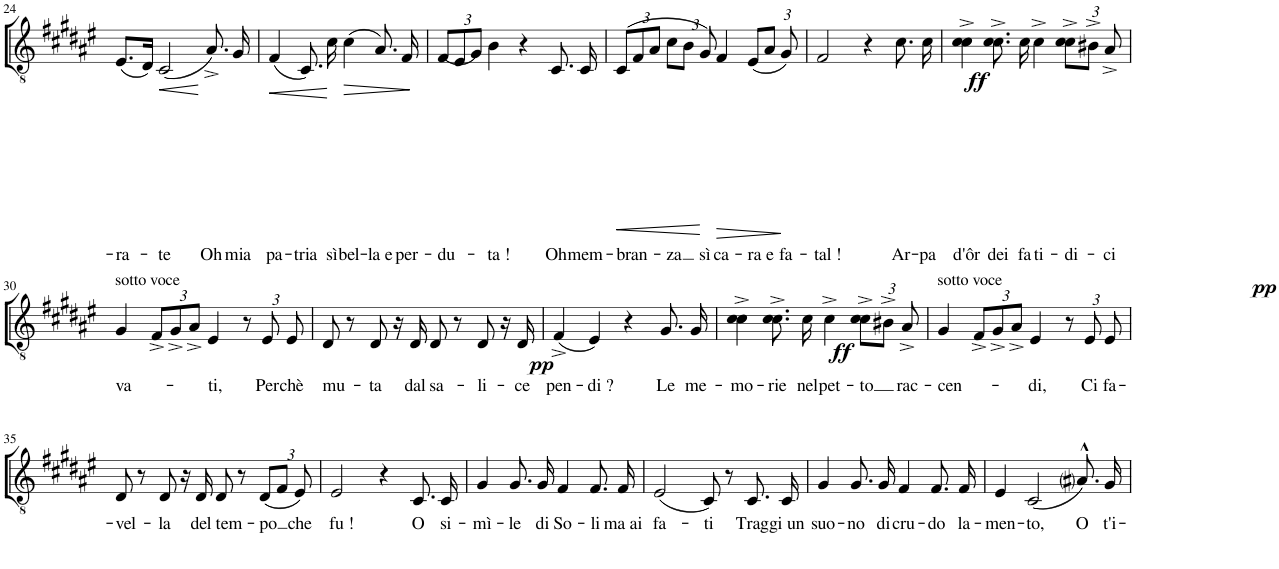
**kern	**text	**dynam
*part1	*part1	*part1
*staff1	*staff1	*staff1
*I"TII	*	*
!!LO:PB:g=z
*clefGv2	*	*
*k[f#c#g#d#a#e#]	*	*
*M4/4	*	*
*met(c)	*	*
=24	=24	=24
!	!LO:LY:b	!
(8.E#/L	-ra-	.
16D#/Jk)	.	.
!	!LO:LY:b	!LO:HP:b
(2C#/	-te	<
!	!LO:LY:b	!
8.A#^/)	Oh	[
!	!LO:LY:b	!
16G#/	mia	.
=25	=25	=25
!	!LO:LY:b	!LO:HP:b
(4F#/	pa-	<
!	!LO:LY:b	!
8.C#/)	-tria	.
!	!LO:LY:b	!
16c#\	sì	[
!	!LO:LY:b	!LO:HP:b
(4c#\	bel-	>
!	!LO:LY:b	!
8.A#/)	-la e	.
!	!LO:LY:b	!
16F#/	per-	]
=26	=26	=26
*Xbrackettup	*	*
!	!LO:LY:b	!
(12F#/L	-du-	.
12E#/	.	.
12G#/J)	.	.
!	!LO:LY:b	!
4B\	-ta !	.
4r	.	.
!	!LO:LY:b	!
8.C#/	Oh	.
!	!LO:LY:b	!
16C#/	mem-	.
=27	=27	=27
!	!LO:LY:b	!LO:HP:b
(12C#/L	-bran-	<
12F#/	.	.
12A#/J	.	.
!	!LO:LY:b	!
12c#\L	-za	.
12B\J	.	.
!	!LO:LY:b	!
12G#/)	sì	[
!	!LO:LY:b	!LO:HP:b
4F#/	ca-	>
!	!LO:LY:b	!
(12E#/L	-ra e	.
12A#/J	.	.
!	!LO:LY:b	!
12G#/)	fa-	]
=28	=28	=28
!	!LO:LY:b	!
2F#/	-tal !	.
4r	.	.
!	!LO:LY:b	!
8.c#\	Ar-	.
!	!LO:LY:b	!
16c#\	-pa	.
=29	=29	=29
!	!LO:LY:b	!LO:DY:b
4c#\^ 4c#\^ 4c#\^	d'ôr	ff
!	!LO:LY:b	!
8.c#\^ 8.c#\^	dei	.
!	!LO:LY:b	!
16c#\	fa-	.
!	!LO:LY:b	!
4c#^\	-ti-	.
!	!LO:LY:b	!
12c#\^ 12c#\^L	-di-	.
12B#X^\J	.	.
!	!LO:LY:b	!
12A#^/	-ci	.
!!LO:LB:g=z
=30	=30	=30
!LO:TX:a:t=sotto voce	!	!
!	!LO:LY:b	!
4G#/	va-	.
12F#^/L	.	.
12G#^/	.	.
12A#^/J	.	.
!	!LO:LY:b	!
4E#/	-ti,	.
!	!	!LO:DY:b
12r	.	pp
!	!LO:LY:b	!
12E#/	Per-	.
!	!LO:LY:b	!
12E#/	-chè	.
=31	=31	=31
!	!LO:LY:b	!
8D#/	mu-	.
8r	.	.
!	!LO:LY:b	!
8D#/	-ta	.
16r	.	.
!	!LO:LY:b	!
16D#/	dal	.
!	!LO:LY:b	!
8D#/	sa-	.
8r	.	.
!	!LO:LY:b	!
8D#/	-li-	.
16r	.	.
!	!LO:LY:b	!
16D#/	-ce	.
=32	=32	=32
!	!LO:LY:b	!
(4F#^/	pen-	.
!	!LO:LY:b	!
4E#/)	-di ?	.
4r	.	.
!	!LO:LY:b	!
8.G#/	Le	.
!	!LO:LY:b	!
16G#/	me-	.
=33	=33	=33
!	!LO:LY:b	!LO:DY:b
4c#\^ 4c#\^ 4c#\^	-mo-	ff
!	!LO:LY:b	!
8.c#\^ 8.c#\^	-rie	.
!	!LO:LY:b	!
16c#\	nel	.
!	!LO:LY:b	!
4c#^\	pet-	.
!	!LO:LY:b	!
12c#\^ 12c#\^L	-to	.
12B#X^\J	.	.
!	!LO:LY:b	!
12A#^/	rac-	.
=34	=34	=34
!LO:TX:a:t=sotto voce	!	!
!	!LO:LY:b	!
4G#/	-cen-	.
12F#^/L	.	.
12G#^/	.	.
12A#^/J	.	.
!	!LO:LY:b	!
4E#/	-di,	.
!	!	!LO:DY:b
12r	.	pp
!	!LO:LY:b	!
12E#/	Ci	.
!	!LO:LY:b	!
12E#/	fa-	.
!!LO:LB:g=z
=35	=35	=35
!	!LO:LY:b	!
8D#/	-vel-	.
8r	.	.
!	!LO:LY:b	!
8D#/	-la	.
16r	.	.
!	!LO:LY:b	!
16D#/	del	.
!	!LO:LY:b	!
8D#/	tem-	.
8r	.	.
!	!LO:LY:b	!
(12D#/L	-po	.
12F#/J	.	.
!	!LO:LY:b	!
12E#/)	che	.
=36	=36	=36
!	!LO:LY:b	!
2E#/	fu !	.
4r	.	.
!	!LO:LY:b	!
8.C#/	O	.
!	!LO:LY:b	!
16C#/	si-	.
=37	=37	=37
!	!LO:LY:b	!
4G#/	-mì-	.
!	!LO:LY:b	!
8.G#/	-le	.
!	!LO:LY:b	!
16G#/	di	.
!	!LO:LY:b	!
4F#/	So-	.
!	!LO:LY:b	!
8.F#/	-li-	.
!	!LO:LY:b	!
16F#/	-ma ai	.
=38	=38	=38
!	!LO:LY:b	!
(2E#/	fa-	.
!	!LO:LY:b	!
8C#/)	-ti	.
8r	.	.
!	!LO:LY:b	!
8.C#/	Trag-	.
!	!LO:LY:b	!
16C#/	-gi un	.
=39	=39	=39
!	!LO:LY:b	!
4G#/	suo-	.
!	!LO:LY:b	!
8.G#/	-no	.
!	!LO:LY:b	!
16G#/	di	.
!	!LO:LY:b	!
4F#/	cru-	.
!	!LO:LY:b	!
8.F#/	-do	.
!	!LO:LY:b	!
16F#/	la-	.
=40	=40	=40
!	!LO:LY:b	!
4E#/	-men-	.
!	!LO:LY:b	!
(2C#/	-to,	.
!	!LO:LY:b	!
8.A#i^^/)	O	.
!	!LO:LY:b	!
16G#/	t'i-	.
=	=	=
*-	*-	*-
